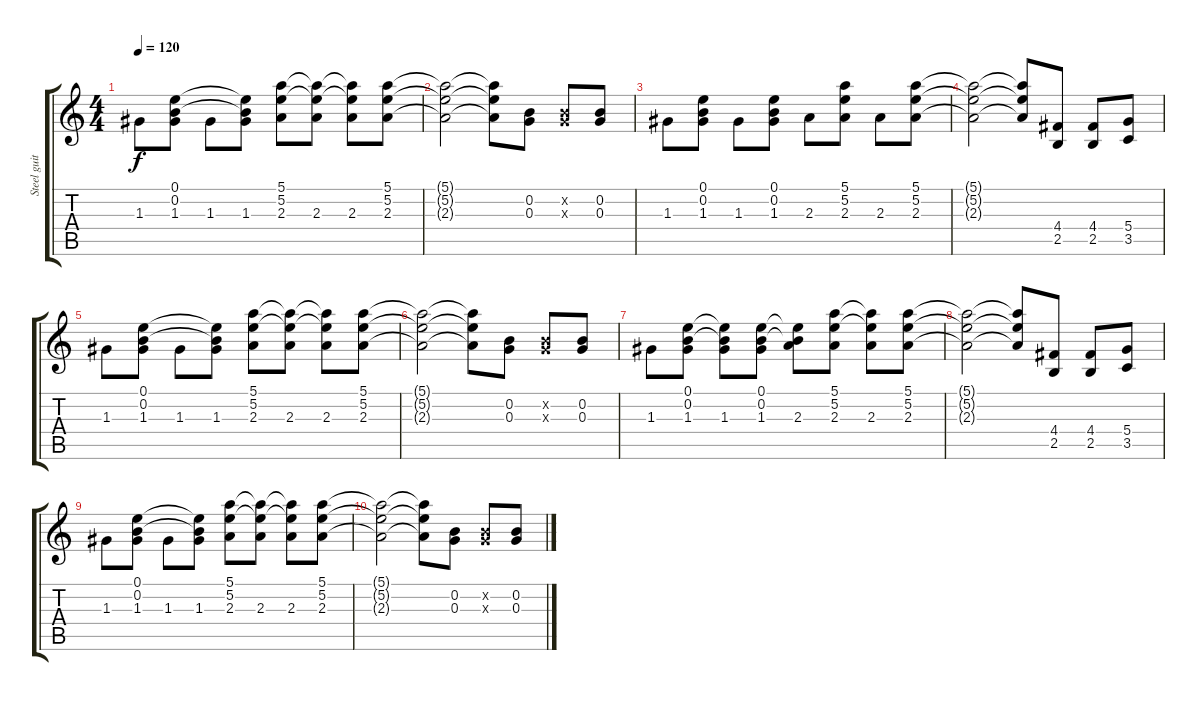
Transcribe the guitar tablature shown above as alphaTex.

\track ("Steel guitar" "Steel guit") {instrument acousticguitarsteel}
\staff {score tabs}
\tuning (E4 B3 G3 D3 A2 E2) {hide}
\ts (4 4)
\tempo 120
\clef g2
\ks c
1.3.8{dy f} (0.1 0.2 1.3).8 1.3.8 (0.1{t} 0.2{t} 1.3).8 (5.1 5.2 2.3).8 (5.1{t} 5.2{t} 2.3).8 (5.1{t} 5.2{t} 2.3).8 (5.1 5.2 2.3).8 |
(5.1{t} 5.2{t} 2.3{t}).2 (5.1{t} 5.2{t} 2.3{t}).8 (0.2 0.3).8 (0.2{x} 0.3{x}).8 (0.2 0.3).8 |
1.3.8{volume 7} (0.1 0.2 1.3).8 1.3.8 (0.1 0.2 1.3).8 2.3.8 (5.1 5.2 2.3).8 2.3.8 (5.1 5.2 2.3).8 |
(5.1{t} 5.2{t} 2.3{t}).2 (5.1{t} 5.2{t} 2.3{t}).8 (4.4 2.5).8 (4.4 2.5).8 (5.4 3.5).8 |
1.3.8 (0.1 0.2 1.3).8 1.3.8 (0.1{t} 0.2{t} 1.3).8 (5.1 5.2 2.3).8 (5.1{t} 5.2{t} 2.3).8 (5.1{t} 5.2{t} 2.3).8 (5.1 5.2 2.3).8 |
(5.1{t} 5.2{t} 2.3{t}).2 (5.1{t} 5.2{t} 2.3{t}).8 (0.2 0.3).8 (0.2{x} 0.3{x}).8 (0.2 0.3).8 |
1.3.8{volume 5} (0.1 0.2 1.3).8 (0.1{t} 0.2{t} 1.3).8 (0.1 0.2 1.3).8 (0.1{t} 0.2{t} 2.3).8 (5.1 5.2 2.3).8 (5.1{t} 5.2{t} 2.3).8 (5.1 5.2 2.3).8 |
(5.1{t} 5.2{t} 2.3{t}).2{volume 3} (5.1{t} 5.2{t} 2.3{t}).8 (4.4 2.5).8 (4.4 2.5).8 (5.4 3.5).8 |
1.3.8{volume 0} (0.1 0.2 1.3).8 1.3.8 (0.1{t} 0.2{t} 1.3).8 (5.1 5.2 2.3).8 (5.1{t} 5.2{t} 2.3).8 (5.1{t} 5.2{t} 2.3).8 (5.1 5.2 2.3).8 |
(5.1{t} 5.2{t} 2.3{t}).2 (5.1{t} 5.2{t} 2.3{t}).8 (0.2 0.3).8 (0.2{x} 0.3{x}).8 (0.2 0.3).8
